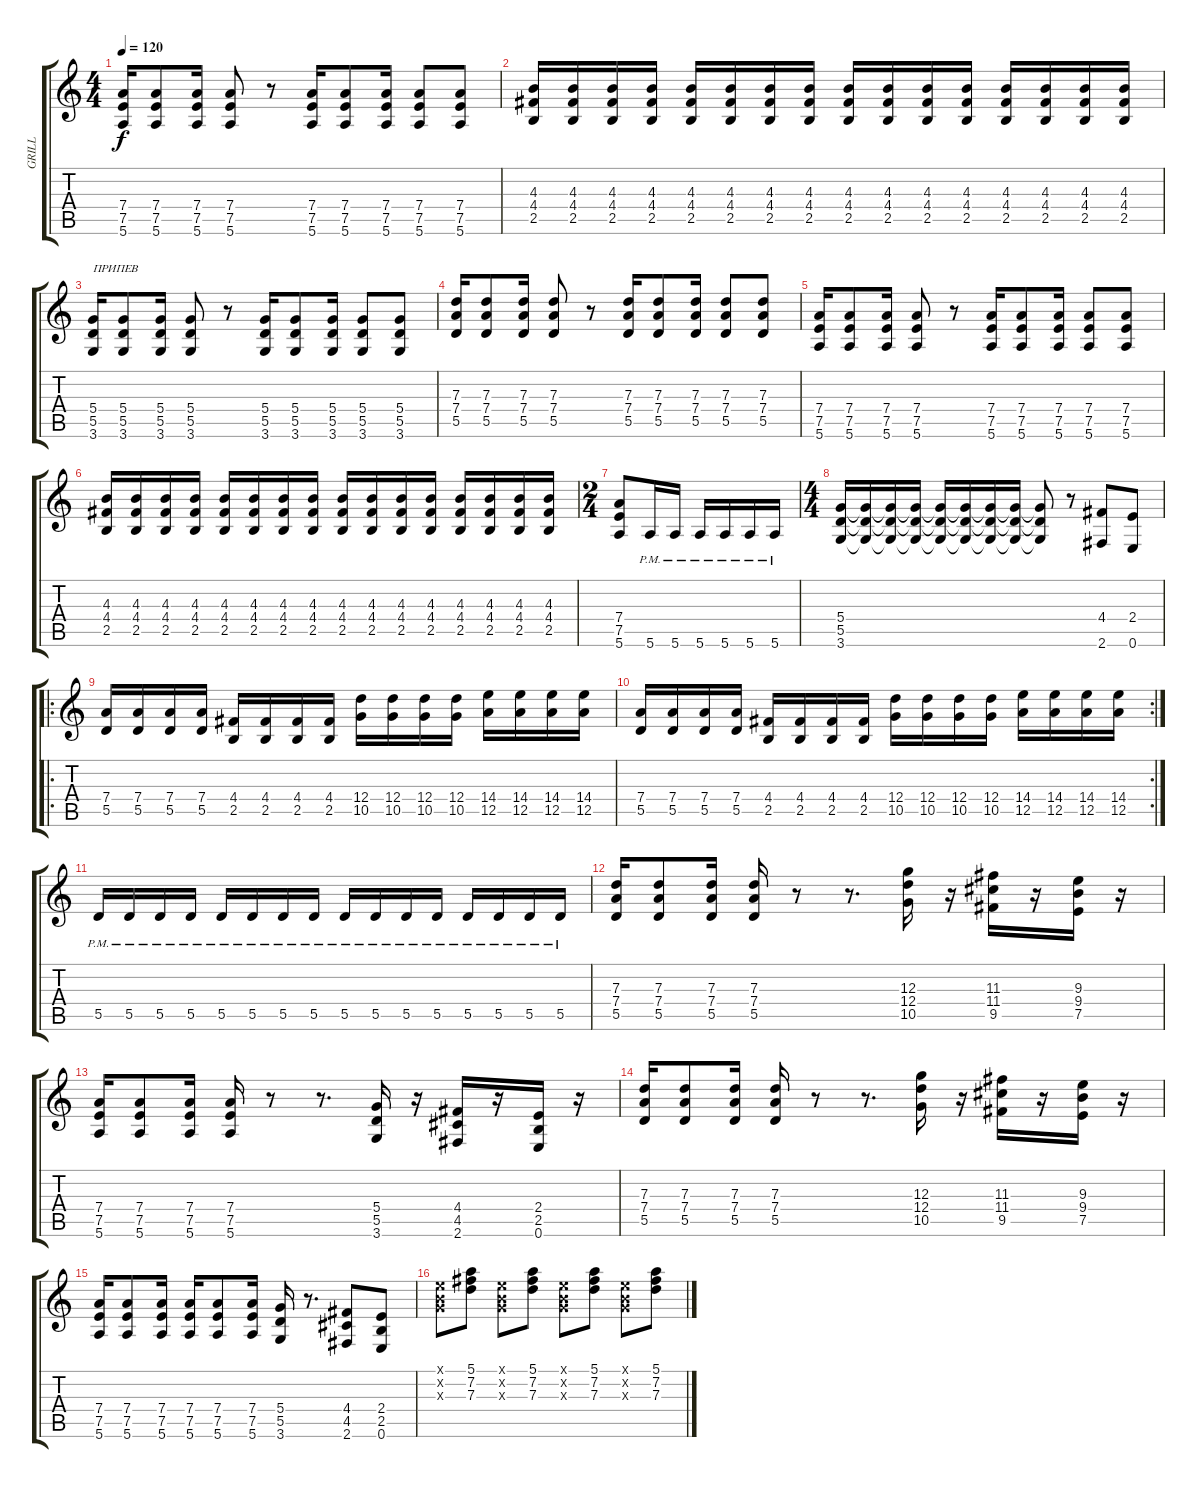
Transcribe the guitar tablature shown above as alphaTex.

\track ("GRILL" "GRILL") {instrument overdrivenguitar}
\staff {score tabs}
\tuning (E4 B3 G3 D3 A2 E2) {hide}
\ts (4 4)
\tempo 120
\clef g2
\ks c
(7.4 7.5 5.6).16{dy f} (7.4 7.5 5.6).8 (7.4 7.5 5.6).16 (7.4 7.5 5.6).8 r.8 (7.4 7.5 5.6).16 (7.4 7.5 5.6).8 (7.4 7.5 5.6).16 (7.4 7.5 5.6).8 (7.4 7.5 5.6).8 |
(4.3 4.4 2.5).16 (4.3 4.4 2.5).16 (4.3 4.4 2.5).16 (4.3 4.4 2.5).16 (4.3 4.4 2.5).16 (4.3 4.4 2.5).16 (4.3 4.4 2.5).16 (4.3 4.4 2.5).16 (4.3 4.4 2.5).16 (4.3 4.4 2.5).16 (4.3 4.4 2.5).16 (4.3 4.4 2.5).16 (4.3 4.4 2.5).16 (4.3 4.4 2.5).16 (4.3 4.4 2.5).16 (4.3 4.4 2.5).16 |
(5.4 5.5 3.6).16{txt "ПРИПЕВ"} (5.4 5.5 3.6).8 (5.4 5.5 3.6).16 (5.4 5.5 3.6).8 r.8 (5.4 5.5 3.6).16 (5.4 5.5 3.6).8 (5.4 5.5 3.6).16 (5.4 5.5 3.6).8 (5.4 5.5 3.6).8 |
(7.3 7.4 5.5).16 (7.3 7.4 5.5).8 (7.3 7.4 5.5).16 (7.3 7.4 5.5).8 r.8 (7.3 7.4 5.5).16 (7.3 7.4 5.5).8 (7.3 7.4 5.5).16 (7.3 7.4 5.5).8 (7.3 7.4 5.5).8 |
(7.4 7.5 5.6).16 (7.4 7.5 5.6).8 (7.4 7.5 5.6).16 (7.4 7.5 5.6).8 r.8 (7.4 7.5 5.6).16 (7.4 7.5 5.6).8 (7.4 7.5 5.6).16 (7.4 7.5 5.6).8 (7.4 7.5 5.6).8 |
(4.3 4.4 2.5).16 (4.3 4.4 2.5).16 (4.3 4.4 2.5).16 (4.3 4.4 2.5).16 (4.3 4.4 2.5).16 (4.3 4.4 2.5).16 (4.3 4.4 2.5).16 (4.3 4.4 2.5).16 (4.3 4.4 2.5).16 (4.3 4.4 2.5).16 (4.3 4.4 2.5).16 (4.3 4.4 2.5).16 (4.3 4.4 2.5).16 (4.3 4.4 2.5).16 (4.3 4.4 2.5).16 (4.3 4.4 2.5).16 |
\ts (2 4)
(7.4 7.5 5.6).8 5.6{pm}.16 5.6{pm}.16 5.6{pm}.16 5.6{pm}.16 5.6{pm}.16 5.6{pm}.16 |
\ts (4 4)
(5.4 5.5 3.6).16 (5.4{t} 5.5{t} 3.6{t}).16 (5.4{t} 5.5{t} 3.6{t}).16 (5.4{t} 5.5{t} 3.6{t}).16 (5.4{t} 5.5{t} 3.6{t}).16 (5.4{t} 5.5{t} 3.6{t}).16 (5.4{t} 5.5{t} 3.6{t}).16 (5.4{t} 5.5{t} 3.6{t}).16 (5.4{t} 5.5{t} 3.6{t}).8 r.8 (4.4 2.6).8 (2.4 0.6).8 |
\ro
(7.4 5.5).16 (7.4 5.5).16 (7.4 5.5).16 (7.4 5.5).16 (4.4 2.5).16 (4.4 2.5).16 (4.4 2.5).16 (4.4 2.5).16 (12.4 10.5).16 (12.4 10.5).16 (12.4 10.5).16 (12.4 10.5).16 (14.4 12.5).16 (14.4 12.5).16 (14.4 12.5).16 (14.4 12.5).16 |
\rc 2
(7.4 5.5).16 (7.4 5.5).16 (7.4 5.5).16 (7.4 5.5).16 (4.4 2.5).16 (4.4 2.5).16 (4.4 2.5).16 (4.4 2.5).16 (12.4 10.5).16 (12.4 10.5).16 (12.4 10.5).16 (12.4 10.5).16 (14.4 12.5).16 (14.4 12.5).16 (14.4 12.5).16 (14.4 12.5).16 |
5.5{pm}.16 5.5{pm}.16 5.5{pm}.16 5.5{pm}.16 5.5{pm}.16 5.5{pm}.16 5.5{pm}.16 5.5{pm}.16 5.5{pm}.16 5.5{pm}.16 5.5{pm}.16 5.5{pm}.16 5.5{pm}.16 5.5{pm}.16 5.5{pm}.16 5.5{pm}.16 |
(7.3 7.4 5.5).16 (7.3 7.4 5.5).8 (7.3 7.4 5.5).16 (7.3 7.4 5.5).16 r.8 r.8{d} (12.3 12.4 10.5).16 r.16 (11.3 11.4 9.5).16 r.16 (9.3 9.4 7.5).16 r.16 |
(7.4 7.5 5.6).16 (7.4 7.5 5.6).8 (7.4 7.5 5.6).16 (7.4 7.5 5.6).16 r.8 r.8{d} (5.4 5.5 3.6).16 r.16 (4.4 4.5 2.6).16 r.16 (2.4 2.5 0.6).16 r.16 |
(7.3 7.4 5.5).16 (7.3 7.4 5.5).8 (7.3 7.4 5.5).16 (7.3 7.4 5.5).16 r.8 r.8{d} (12.3 12.4 10.5).16 r.16 (11.3 11.4 9.5).16 r.16 (9.3 9.4 7.5).16 r.16 |
(7.4 7.5 5.6).16 (7.4 7.5 5.6).8 (7.4 7.5 5.6).16 (7.4 7.5 5.6).16 (7.4 7.5 5.6).8 (7.4 7.5 5.6).16 (5.4 5.5 3.6).16 r.8{d} (4.4 4.5 2.6).8 (2.4 2.5 0.6).8 |
(0.1{x} 0.2{x} 0.3{x}).8{volume 10 instrument acousticguitarsteel} (5.1 7.2 7.3).8 (0.1{x} 0.2{x} 0.3{x}).8 (5.1 7.2 7.3).8 (0.1{x} 0.2{x} 0.3{x}).8 (5.1 7.2 7.3).8 (0.1{x} 0.2{x} 0.3{x}).8 (5.1 7.2 7.3).8
